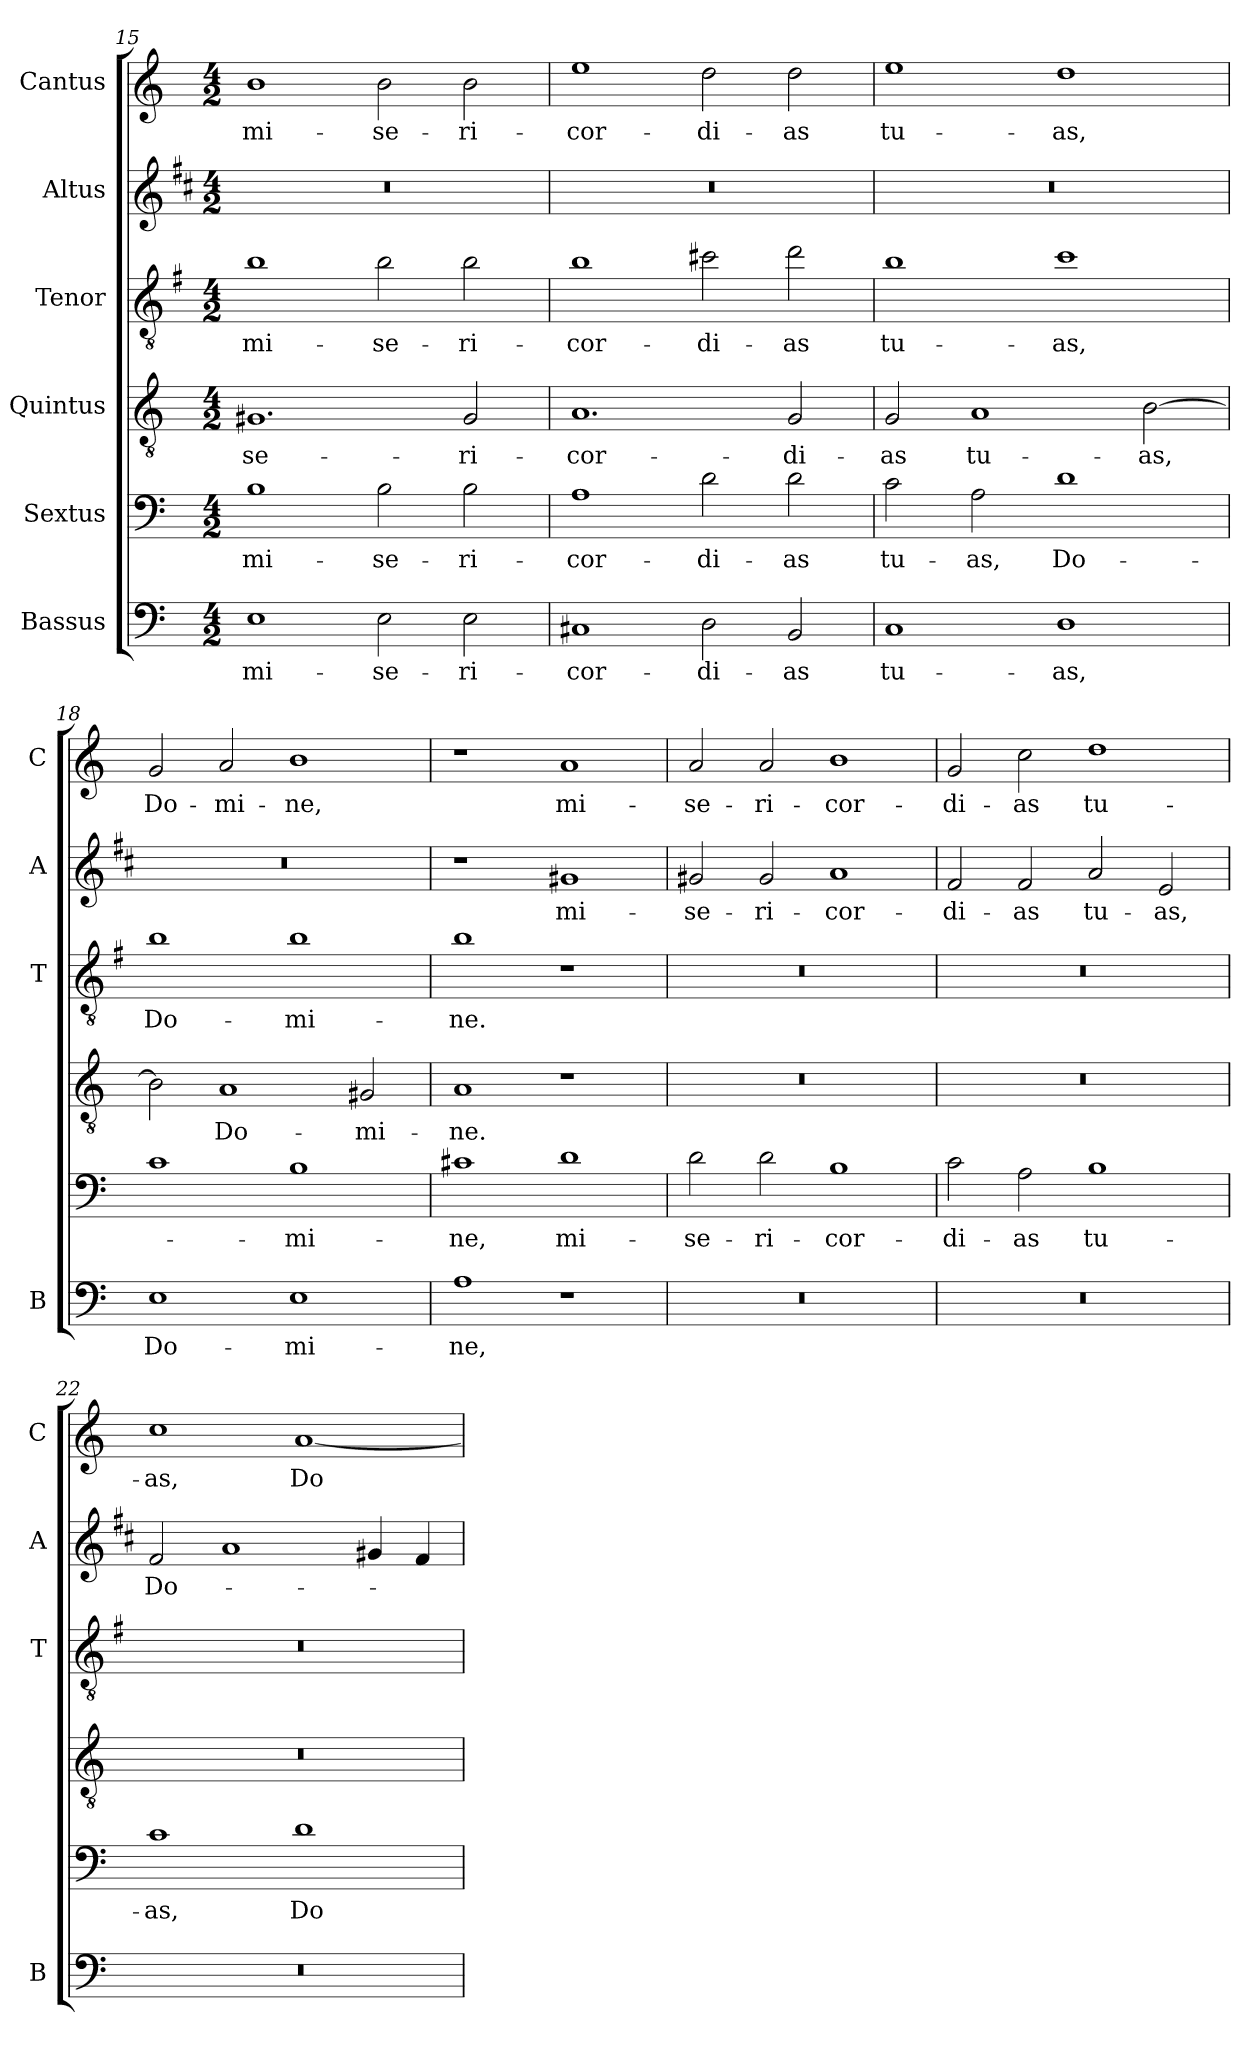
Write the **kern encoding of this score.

**kern	**text	**kern	**text	**kern	**text	**kern	**text	**kern	**text	**kern	**text
*part6	*part6	*part5	*part5	*part4	*part4	*part3	*part3	*part2	*part2	*part1	*part1
*staff6	*staff6	*staff5	*staff5	*staff4	*staff4	*staff3	*staff3	*staff2	*staff2	*staff1	*staff1
*I"Bassus	*	*I"Sextus	*	*I"Quintus	*	*I"Tenor	*	*I"Altus	*	*I"Cantus	*
*I'B	*	*	*	*	*	*I'T	*	*I'A	*	*I'C	*
*clefF4	*	*clefF4	*	*clefGv2	*	*clefGv2	*	*clefG2	*	*clefG2	*
*	*	*	*	*	*	*ITrd4c7	*	*ITrd1c2	*	*	*
*k[]	*	*k[]	*	*k[]	*	*k[]	*	*k[]	*	*k[]	*
*C:	*	*C:	*	*C:	*	*C:	*	*C:	*	*C:	*
*M4/2	*	*M4/2	*	*M4/2	*	*M4/2	*	*M4/2	*	*M4/2	*
=15	=15	=15	=15	=15	=15	=15	=15	=15	=15	=15	=15
!	!LO:LY:b	!	!LO:LY:b	!	!LO:LY:b	!	!LO:LY:b	!	!	!	!LO:LY:b
1E	mi-	1B	mi-	1.G#X	-se-	1e	mi-	0r	.	1b	mi-
!	!LO:LY:b	!	!LO:LY:b	!	!	!	!LO:LY:b	!	!	!	!LO:LY:b
2E\	-se-	2B\	-se-	.	.	2e\	-se-	.	.	2b\	-se-
!	!LO:LY:b	!	!LO:LY:b	!	!LO:LY:b	!	!LO:LY:b	!	!	!	!LO:LY:b
2E\	-ri-	2B\	-ri-	2G#/	-ri-	2e\	-ri-	.	.	2b\	-ri-
=16	=16	=16	=16	=16	=16	=16	=16	=16	=16	=16	=16
!	!LO:LY:b	!	!LO:LY:b	!	!LO:LY:b	!	!LO:LY:b	!	!	!	!LO:LY:b
1C#X	-cor-	1A	-cor-	1.A	-cor-	1e	-cor-	0r	.	1ee	-cor-
!	!LO:LY:b	!	!LO:LY:b	!	!	!	!LO:LY:b	!	!	!	!LO:LY:b
2D\	-di-	2d\	-di-	.	.	2f#X\	-di-	.	.	2dd\	-di-
!	!LO:LY:b	!	!LO:LY:b	!	!LO:LY:b	!	!LO:LY:b	!	!	!	!LO:LY:b
2BB/	-as	2d\	-as	2G/	-di-	2g\	-as	.	.	2dd\	-as
=17	=17	=17	=17	=17	=17	=17	=17	=17	=17	=17	=17
!	!LO:LY:b	!	!LO:LY:b	!	!LO:LY:b	!	!LO:LY:b	!	!	!	!LO:LY:b
1C	tu-	2c\	tu-	2G/	-as	1e	tu-	0r	.	1ee	tu-
!	!	!	!LO:LY:b	!	!LO:LY:b	!	!	!	!	!	!
.	.	2A\	-as,	1A	tu-	.	.	.	.	.	.
!	!LO:LY:b	!	!LO:LY:b	!	!	!	!LO:LY:b	!	!	!	!LO:LY:b
1D	-as,	1d	Do-	.	.	1f	-as,	.	.	1dd	-as,
!	!	!	!	!	!LO:LY:b	!	!	!	!	!	!
.	.	.	.	[2B\	-as,	.	.	.	.	.	.
!!LO:LB:g=z
=18	=18	=18	=18	=18	=18	=18	=18	=18	=18	=18	=18
!	!LO:LY:b	!	!	!	!	!	!LO:LY:b	!	!	!	!LO:LY:b
1E	Do-	1c	.	2B\]	.	1e	Do-	0r	.	2g/	Do-
!	!	!	!	!	!LO:LY:b	!	!	!	!	!	!LO:LY:b
.	.	.	.	1A	Do-	.	.	.	.	2a/	-mi-
!	!LO:LY:b	!	!LO:LY:b	!	!	!	!LO:LY:b	!	!	!	!LO:LY:b
1E	-mi-	1B	-mi-	.	.	1e	-mi-	.	.	1b	-ne,
!	!	!	!	!	!LO:LY:b	!	!	!	!	!	!
.	.	.	.	2G#X/	-mi-	.	.	.	.	.	.
=19	=19	=19	=19	=19	=19	=19	=19	=19	=19	=19	=19
!	!LO:LY:b	!	!LO:LY:b	!	!LO:LY:b	!	!LO:LY:b	!	!	!	!
1A	-ne,	1c#X	ne,	1A	-ne.	1e	-ne.	1r	.	1r	.
!	!	!	!LO:LY:b	!	!	!	!	!	!LO:LY:b	!	!LO:LY:b
1r	.	1d	mi-	1r	.	1r	.	1f#X	mi-	1a	mi-
=20	=20	=20	=20	=20	=20	=20	=20	=20	=20	=20	=20
!	!	!	!LO:LY:b	!	!	!	!	!	!LO:LY:b	!	!LO:LY:b
0r	.	2d\	-se-	0r	.	0r	.	2f#X/	-se-	2a/	-se-
!	!	!	!LO:LY:b	!	!	!	!	!	!LO:LY:b	!	!LO:LY:b
.	.	2d\	-ri-	.	.	.	.	2f#/	-ri-	2a/	-ri-
!	!	!	!LO:LY:b	!	!	!	!	!	!LO:LY:b	!	!LO:LY:b
.	.	1B	-cor-	.	.	.	.	1g	-cor-	1b	-cor-
=21	=21	=21	=21	=21	=21	=21	=21	=21	=21	=21	=21
!	!	!	!LO:LY:b	!	!	!	!	!	!LO:LY:b	!	!LO:LY:b
0r	.	2c\	-di-	0r	.	0r	.	2e/	-di-	2g/	-di-
!	!	!	!LO:LY:b	!	!	!	!	!	!LO:LY:b	!	!LO:LY:b
.	.	2A\	-as	.	.	.	.	2e/	-as	2cc\	-as
!	!	!	!LO:LY:b	!	!	!	!	!	!LO:LY:b	!	!LO:LY:b
.	.	1B	tu-	.	.	.	.	2g/	tu-	1dd	tu-
!	!	!	!	!	!	!	!	!	!LO:LY:b	!	!
.	.	.	.	.	.	.	.	2d/	-as,	.	.
=22	=22	=22	=22	=22	=22	=22	=22	=22	=22	=22	=22
!	!	!	!LO:LY:b	!	!	!	!	!	!LO:LY:b	!	!LO:LY:b
0r	.	1c	-as,	0r	.	0r	.	2e/	Do-	1cc	-as,
.	.	.	.	.	.	.	.	1g	.	.	.
!	!	!	!LO:LY:b	!	!	!	!	!	!	!	!LO:LY:b
.	.	1d	Do-	.	.	.	.	.	.	[1a	Do-
.	.	.	.	.	.	.	.	4f#X/	.	.	.
.	.	.	.	.	.	.	.	4e/	.	.	.
=	=	=	=	=	=	=	=	=	=	=	=
*-	*-	*-	*-	*-	*-	*-	*-	*-	*-	*-	*-
